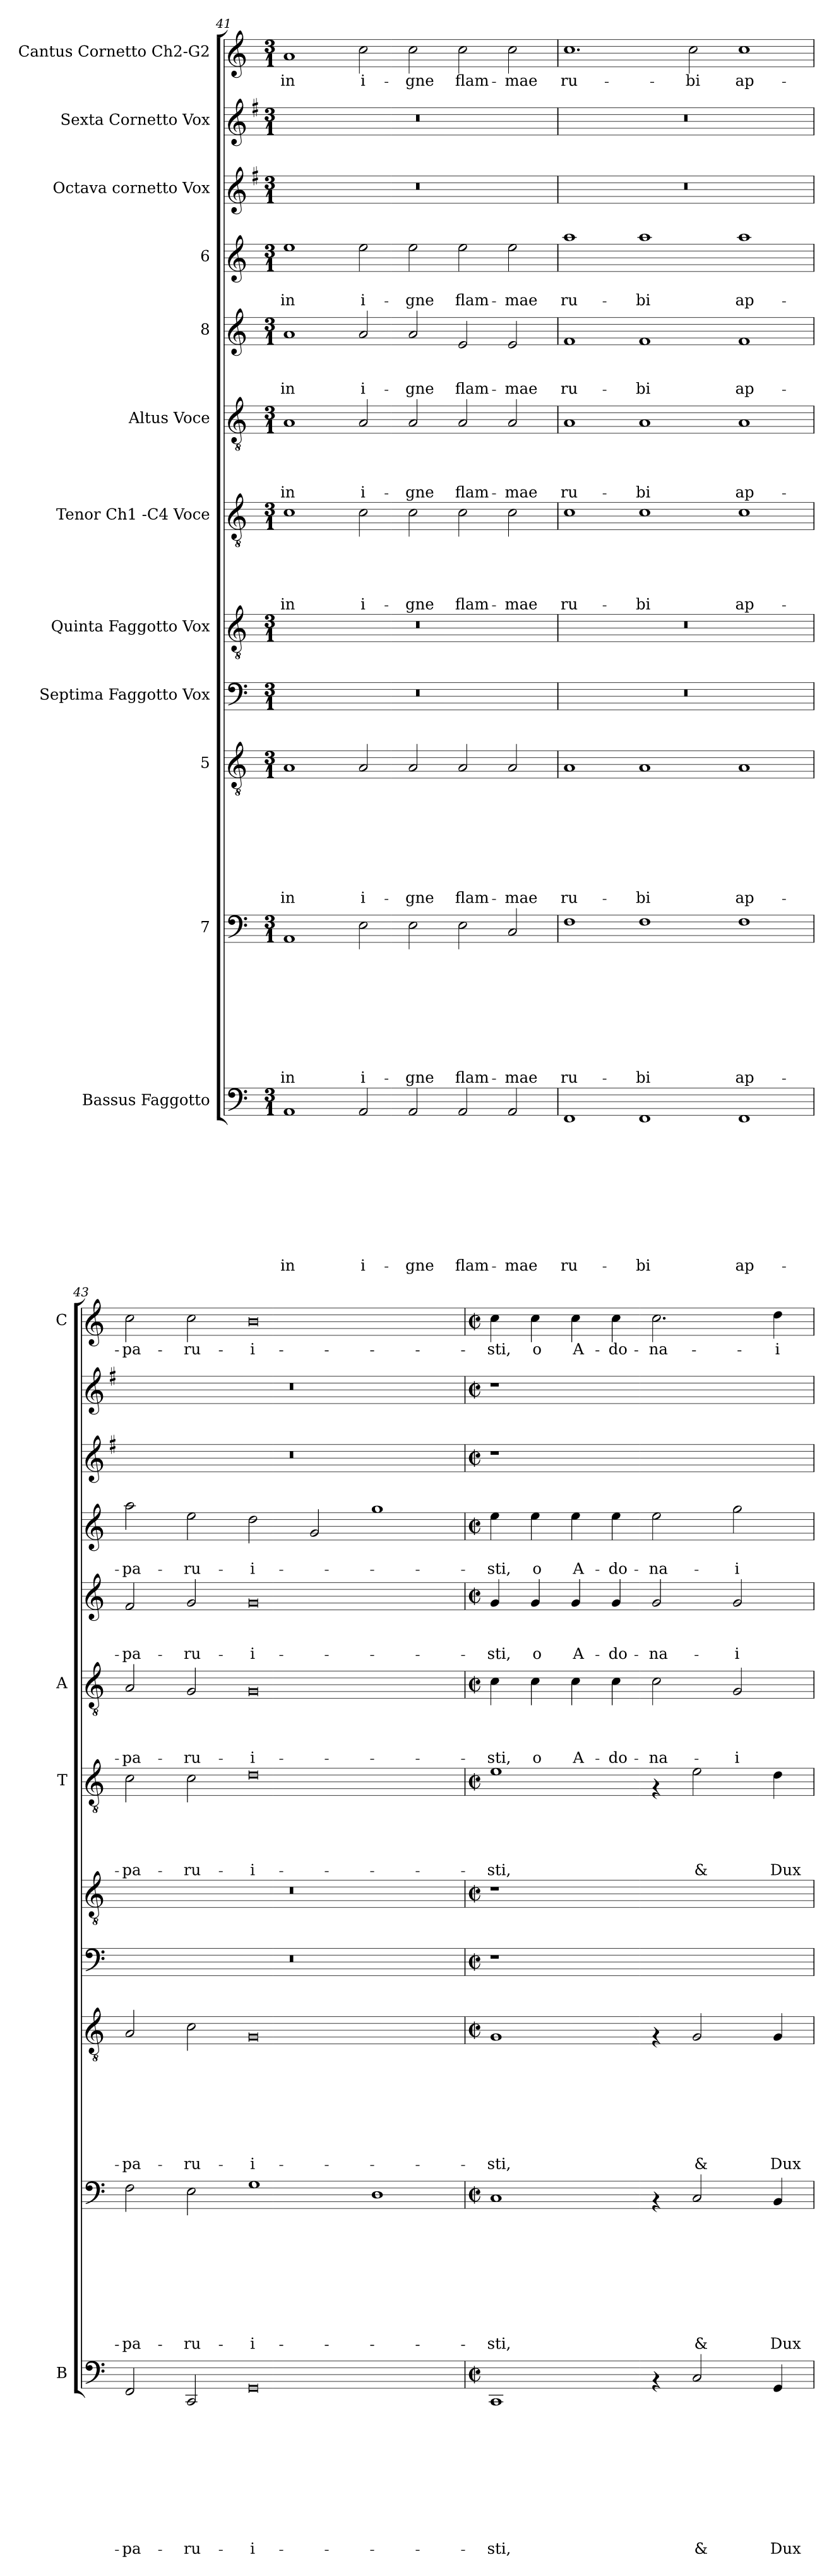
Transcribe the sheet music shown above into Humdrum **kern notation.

**kern	**text	**text	**text	**text	**text	**text	**text	**text	**text	**text	**kern	**text	**text	**text	**text	**text	**text	**text	**text	**text	**kern	**text	**text	**text	**text	**text	**text	**text	**text	**kern	**kern	**kern	**text	**text	**text	**text	**text	**kern	**text	**text	**text	**text	**kern	**text	**text	**text	**kern	**text	**text	**kern	**kern	**kern	**text
*part12	*part12	*part12	*part12	*part12	*part12	*part12	*part12	*part12	*part12	*part12	*part11	*part11	*part11	*part11	*part11	*part11	*part11	*part11	*part11	*part11	*part10	*part10	*part10	*part10	*part10	*part10	*part10	*part10	*part10	*part9	*part8	*part7	*part7	*part7	*part7	*part7	*part7	*part6	*part6	*part6	*part6	*part6	*part5	*part5	*part5	*part5	*part4	*part4	*part4	*part3	*part2	*part1	*part1
*staff12	*staff12	*staff12	*staff12	*staff12	*staff12	*staff12	*staff12	*staff12	*staff12	*staff12	*staff11	*staff11	*staff11	*staff11	*staff11	*staff11	*staff11	*staff11	*staff11	*staff11	*staff10	*staff10	*staff10	*staff10	*staff10	*staff10	*staff10	*staff10	*staff10	*staff9	*staff8	*staff7	*staff7	*staff7	*staff7	*staff7	*staff7	*staff6	*staff6	*staff6	*staff6	*staff6	*staff5	*staff5	*staff5	*staff5	*staff4	*staff4	*staff4	*staff3	*staff2	*staff1	*staff1
*I"Bassus Faggotto	*	*	*	*	*	*	*	*	*	*	*I"7	*	*	*	*	*	*	*	*	*	*I"5	*	*	*	*	*	*	*	*	*I"Septima Faggotto Vox	*I"Quinta Faggotto Vox	*I"Tenor Ch1 -C4 Voce	*	*	*	*	*	*I"Altus Voce	*	*	*	*	*I"8	*	*	*	*I"6	*	*	*I"Octava cornetto Vox	*I"Sexta Cornetto Vox	*I"Cantus Cornetto Ch2-G2	*
*I'B	*	*	*	*	*	*	*	*	*	*	*	*	*	*	*	*	*	*	*	*	*	*	*	*	*	*	*	*	*	*	*	*I'T	*	*	*	*	*	*I'A	*	*	*	*	*	*	*	*	*	*	*	*	*	*I'C	*
*clefF4	*	*	*	*	*	*	*	*	*	*	*clefF4	*	*	*	*	*	*	*	*	*	*clefGv2	*	*	*	*	*	*	*	*	*clefF4	*clefGv2	*clefGv2	*	*	*	*	*	*clefGv2	*	*	*	*	*clefG2	*	*	*	*clefG2	*	*	*clefG2	*clefG2	*clefG2	*
*	*	*	*	*	*	*	*	*	*	*	*	*	*	*	*	*	*	*	*	*	*	*	*	*	*	*	*	*	*	*	*	*	*	*	*	*	*	*	*	*	*	*	*	*	*	*	*	*	*	*ITrd4c7	*ITrd4c7	*	*
*k[]	*	*	*	*	*	*	*	*	*	*	*k[]	*	*	*	*	*	*	*	*	*	*k[]	*	*	*	*	*	*	*	*	*k[]	*k[]	*k[]	*	*	*	*	*	*k[]	*	*	*	*	*k[]	*	*	*	*k[]	*	*	*k[]	*k[]	*k[]	*
*C:	*	*	*	*	*	*	*	*	*	*	*C:	*	*	*	*	*	*	*	*	*	*C:	*	*	*	*	*	*	*	*	*C:	*C:	*C:	*	*	*	*	*	*C:	*	*	*	*	*C:	*	*	*	*C:	*	*	*C:	*C:	*C:	*
*M3/1	*	*	*	*	*	*	*	*	*	*	*M3/1	*	*	*	*	*	*	*	*	*	*M3/1	*	*	*	*	*	*	*	*	*M3/1	*M3/1	*M3/1	*	*	*	*	*	*M3/1	*	*	*	*	*M3/1	*	*	*	*M3/1	*	*	*M3/1	*M3/1	*M3/1	*
=41	=41	=41	=41	=41	=41	=41	=41	=41	=41	=41	=41	=41	=41	=41	=41	=41	=41	=41	=41	=41	=41	=41	=41	=41	=41	=41	=41	=41	=41	=41	=41	=41	=41	=41	=41	=41	=41	=41	=41	=41	=41	=41	=41	=41	=41	=41	=41	=41	=41	=41	=41	=41	=41
!	!	!	!	!	!	!	!	!	!	!LO:LY:b:rj	!	!	!	!	!	!	!	!	!	!LO:LY:b:rj	!	!	!	!	!	!	!	!	!LO:LY:b	!	!	!	!	!	!	!	!LO:LY:b	!	!	!	!	!LO:LY:b	!	!	!	!LO:LY:b	!	!	!LO:LY:b	!	!	!	!LO:LY:b
1AA	.	.	.	.	.	.	.	.	.	in	1AA	.	.	.	.	.	.	.	.	in	1A	.	.	.	.	.	.	.	in	0.r	0.r	1c	.	.	.	.	in	1A	.	.	.	in	1a	.	.	in	1ee	.	in	0.r	0.r	1a	in
!	!	!	!	!	!	!	!	!	!	!LO:LY:b:rj	!	!	!	!	!	!	!	!	!	!LO:LY:b:rj	!	!	!	!	!	!	!	!	!LO:LY:b	!	!	!	!	!	!	!	!LO:LY:b	!	!	!	!	!LO:LY:b	!	!	!	!LO:LY:b	!	!	!LO:LY:b	!	!	!	!LO:LY:b
2AA/	.	.	.	.	.	.	.	.	.	i-	2E\	.	.	.	.	.	.	.	.	i-	2A/	.	.	.	.	.	.	.	i-	.	.	2c\	.	.	.	.	i-	2A/	.	.	.	i-	2a/	.	.	i-	2ee\	.	i-	.	.	2cc\	i-
!	!	!	!	!	!	!	!	!	!	!LO:LY:b:rj	!	!	!	!	!	!	!	!	!	!LO:LY:b:rj	!	!	!	!	!	!	!	!	!LO:LY:b	!	!	!	!	!	!	!	!LO:LY:b	!	!	!	!	!LO:LY:b	!	!	!	!LO:LY:b	!	!	!LO:LY:b	!	!	!	!LO:LY:b
2AA/	.	.	.	.	.	.	.	.	.	-gne	2E\	.	.	.	.	.	.	.	.	-gne	2A/	.	.	.	.	.	.	.	-gne	.	.	2c\	.	.	.	.	-gne	2A/	.	.	.	-gne	2a/	.	.	-gne	2ee\	.	-gne	.	.	2cc\	-gne
!	!	!	!	!	!	!	!	!	!	!LO:LY:b:rj	!	!	!	!	!	!	!	!	!	!LO:LY:b:rj	!	!	!	!	!	!	!	!	!LO:LY:b	!	!	!	!	!	!	!	!LO:LY:b	!	!	!	!	!LO:LY:b	!	!	!	!LO:LY:b	!	!	!LO:LY:b	!	!	!	!LO:LY:b
2AA/	.	.	.	.	.	.	.	.	.	flam-	2E\	.	.	.	.	.	.	.	.	flam-	2A/	.	.	.	.	.	.	.	flam-	.	.	2c\	.	.	.	.	flam-	2A/	.	.	.	flam-	2e/	.	.	flam-	2ee\	.	flam-	.	.	2cc\	flam-
!	!	!	!	!	!	!	!	!	!	!LO:LY:b:rj	!	!	!	!	!	!	!	!	!	!LO:LY:b:rj	!	!	!	!	!	!	!	!	!LO:LY:b	!	!	!	!	!	!	!	!LO:LY:b	!	!	!	!	!LO:LY:b	!	!	!	!LO:LY:b	!	!	!LO:LY:b	!	!	!	!LO:LY:b
2AA/	.	.	.	.	.	.	.	.	.	-mae	2C/	.	.	.	.	.	.	.	.	-mae	2A/	.	.	.	.	.	.	.	-mae	.	.	2c\	.	.	.	.	-mae	2A/	.	.	.	-mae	2e/	.	.	-mae	2ee\	.	-mae	.	.	2cc\	-mae
=42	=42	=42	=42	=42	=42	=42	=42	=42	=42	=42	=42	=42	=42	=42	=42	=42	=42	=42	=42	=42	=42	=42	=42	=42	=42	=42	=42	=42	=42	=42	=42	=42	=42	=42	=42	=42	=42	=42	=42	=42	=42	=42	=42	=42	=42	=42	=42	=42	=42	=42	=42	=42	=42
!	!	!	!	!	!	!	!	!	!	!LO:LY:b:rj	!	!	!	!	!	!	!	!	!	!LO:LY:b:rj	!	!	!	!	!	!	!	!	!LO:LY:b	!	!	!	!	!	!	!	!LO:LY:b	!	!	!	!	!LO:LY:b	!	!	!	!LO:LY:b	!	!	!LO:LY:b	!	!	!	!LO:LY:b
1FF	.	.	.	.	.	.	.	.	.	ru-	1F	.	.	.	.	.	.	.	.	ru-	1A	.	.	.	.	.	.	.	ru-	0.r	0.r	1c	.	.	.	.	ru-	1A	.	.	.	ru-	1f	.	.	ru-	1aa	.	ru-	0.r	0.r	1.cc	ru-
!	!	!	!	!	!	!	!	!	!	!LO:LY:b:rj	!	!	!	!	!	!	!	!	!	!LO:LY:b:rj	!	!	!	!	!	!	!	!	!LO:LY:b	!	!	!	!	!	!	!	!LO:LY:b	!	!	!	!	!LO:LY:b	!	!	!	!LO:LY:b	!	!	!LO:LY:b	!	!	!	!
1FF	.	.	.	.	.	.	.	.	.	-bi	1F	.	.	.	.	.	.	.	.	-bi	1A	.	.	.	.	.	.	.	-bi	.	.	1c	.	.	.	.	-bi	1A	.	.	.	-bi	1f	.	.	-bi	1aa	.	-bi	.	.	.	.
!	!	!	!	!	!	!	!	!	!	!	!	!	!	!	!	!	!	!	!	!	!	!	!	!	!	!	!	!	!	!	!	!	!	!	!	!	!	!	!	!	!	!	!	!	!	!	!	!	!	!	!	!	!LO:LY:b
.	.	.	.	.	.	.	.	.	.	.	.	.	.	.	.	.	.	.	.	.	.	.	.	.	.	.	.	.	.	.	.	.	.	.	.	.	.	.	.	.	.	.	.	.	.	.	.	.	.	.	.	2cc\	-bi
!	!	!	!	!	!	!	!	!	!	!LO:LY:b:rj	!	!	!	!	!	!	!	!	!	!LO:LY:b:rj	!	!	!	!	!	!	!	!	!LO:LY:b	!	!	!	!	!	!	!	!LO:LY:b	!	!	!	!	!LO:LY:b	!	!	!	!LO:LY:b	!	!	!LO:LY:b	!	!	!	!LO:LY:b
1FF	.	.	.	.	.	.	.	.	.	ap-	1F	.	.	.	.	.	.	.	.	ap-	1A	.	.	.	.	.	.	.	ap-	.	.	1c	.	.	.	.	ap-	1A	.	.	.	ap-	1f	.	.	ap-	1aa	.	ap-	.	.	1cc	ap-
=43	=43	=43	=43	=43	=43	=43	=43	=43	=43	=43	=43	=43	=43	=43	=43	=43	=43	=43	=43	=43	=43	=43	=43	=43	=43	=43	=43	=43	=43	=43	=43	=43	=43	=43	=43	=43	=43	=43	=43	=43	=43	=43	=43	=43	=43	=43	=43	=43	=43	=43	=43	=43	=43
!	!	!	!	!	!	!	!	!	!	!LO:LY:b:rj	!	!	!	!	!	!	!	!	!	!LO:LY:b:rj	!	!	!	!	!	!	!	!	!LO:LY:b	!	!	!	!	!	!	!	!LO:LY:b	!	!	!	!	!LO:LY:b	!	!	!	!LO:LY:b	!	!	!LO:LY:b	!	!	!	!LO:LY:b
2FF/	.	.	.	.	.	.	.	.	.	-pa-	2F\	.	.	.	.	.	.	.	.	-pa-	2A/	.	.	.	.	.	.	.	-pa-	0.r	0.r	2c\	.	.	.	.	-pa-	2A/	.	.	.	-pa-	2f/	.	.	-pa-	2aa\	.	-pa-	0.r	0.r	2cc\	-pa-
!	!	!	!	!	!	!	!	!	!	!LO:LY:b:rj	!	!	!	!	!	!	!	!	!	!LO:LY:b:rj	!	!	!	!	!	!	!	!	!LO:LY:b	!	!	!	!	!	!	!	!LO:LY:b	!	!	!	!	!LO:LY:b	!	!	!	!LO:LY:b	!	!	!LO:LY:b	!	!	!	!LO:LY:b
2CC/	.	.	.	.	.	.	.	.	.	-ru-	2E\	.	.	.	.	.	.	.	.	-ru-	2c\	.	.	.	.	.	.	.	-ru-	.	.	2c\	.	.	.	.	-ru-	2G/	.	.	.	-ru-	2g/	.	.	-ru-	2ee\	.	-ru-	.	.	2cc\	-ru-
!	!	!	!	!	!	!	!	!	!	!LO:LY:b:rj	!	!	!	!	!	!	!	!	!	!LO:LY:b:rj	!	!	!	!	!	!	!	!	!LO:LY:b	!	!	!	!	!	!	!	!LO:LY:b	!	!	!	!	!LO:LY:b	!	!	!	!LO:LY:b	!	!	!LO:LY:b	!	!	!	!LO:LY:b
0GG	.	.	.	.	.	.	.	.	.	-i-	1G	.	.	.	.	.	.	.	.	-i-	0G	.	.	.	.	.	.	.	-i-	.	.	0d	.	.	.	.	-i-	0G	.	.	.	-i-	0g	.	.	-i-	2dd\	.	-i-	.	.	0b	-i-
.	.	.	.	.	.	.	.	.	.	.	.	.	.	.	.	.	.	.	.	.	.	.	.	.	.	.	.	.	.	.	.	.	.	.	.	.	.	.	.	.	.	.	.	.	.	.	2g/	.	.	.	.	.	.
.	.	.	.	.	.	.	.	.	.	.	1D	.	.	.	.	.	.	.	.	.	.	.	.	.	.	.	.	.	.	.	.	.	.	.	.	.	.	.	.	.	.	.	.	.	.	.	1gg	.	.	.	.	.	.
=44	=44	=44	=44	=44	=44	=44	=44	=44	=44	=44	=44	=44	=44	=44	=44	=44	=44	=44	=44	=44	=44	=44	=44	=44	=44	=44	=44	=44	=44	=44	=44	=44	=44	=44	=44	=44	=44	=44	=44	=44	=44	=44	=44	=44	=44	=44	=44	=44	=44	=44	=44	=44	=44
*M2/2	*	*	*	*	*	*	*	*	*	*	*M2/2	*	*	*	*	*	*	*	*	*	*M2/2	*	*	*	*	*	*	*	*	*M2/2	*M2/2	*M2/2	*	*	*	*	*	*M2/2	*	*	*	*	*M2/2	*	*	*	*M2/2	*	*	*M2/2	*M2/2	*M2/2	*
*met(c|)	*	*	*	*	*	*	*	*	*	*	*met(c|)	*	*	*	*	*	*	*	*	*	*met(c|)	*	*	*	*	*	*	*	*	*met(c|)	*met(c|)	*met(c|)	*	*	*	*	*	*met(c|)	*	*	*	*	*met(c|)	*	*	*	*met(c|)	*	*	*met(c|)	*met(c|)	*met(c|)	*
!	!	!	!	!	!	!	!	!	!	!LO:LY:b:rj	!	!	!	!	!	!	!	!	!	!LO:LY:b:rj	!	!	!	!	!	!	!	!	!LO:LY:b	!	!	!	!	!	!	!	!LO:LY:b	!	!	!	!	!LO:LY:b	!	!	!	!LO:LY:b	!	!	!LO:LY:b	!	!	!	!LO:LY:b
1CC	.	.	.	.	.	.	.	.	.	-sti,	1C	.	.	.	.	.	.	.	.	-sti,	1G	.	.	.	.	.	.	.	-sti,	1r	1r	1e	.	.	.	.	-sti,	4c\	.	.	.	-sti,	4g/	.	.	-sti,	4ee\	.	-sti,	1r	1r	4cc\	-sti,
!	!	!	!	!	!	!	!	!	!	!	!	!	!	!	!	!	!	!	!	!	!	!	!	!	!	!	!	!	!	!	!	!	!	!	!	!	!	!	!	!	!	!LO:LY:b	!	!	!	!LO:LY:b	!	!	!LO:LY:b	!	!	!	!LO:LY:b
.	.	.	.	.	.	.	.	.	.	.	.	.	.	.	.	.	.	.	.	.	.	.	.	.	.	.	.	.	.	.	.	.	.	.	.	.	.	4c\	.	.	.	o	4g/	.	.	o	4ee\	.	o	.	.	4cc\	o
!	!	!	!	!	!	!	!	!	!	!	!	!	!	!	!	!	!	!	!	!	!	!	!	!	!	!	!	!	!	!	!	!	!	!	!	!	!	!	!	!	!	!LO:LY:b	!	!	!	!LO:LY:b	!	!	!LO:LY:b	!	!	!	!LO:LY:b
.	.	.	.	.	.	.	.	.	.	.	.	.	.	.	.	.	.	.	.	.	.	.	.	.	.	.	.	.	.	.	.	.	.	.	.	.	.	4c\	.	.	.	A-	4g/	.	.	A-	4ee\	.	A-	.	.	4cc\	A-
!	!	!	!	!	!	!	!	!	!	!	!	!	!	!	!	!	!	!	!	!	!	!	!	!	!	!	!	!	!	!	!	!	!	!	!	!	!	!	!	!	!	!LO:LY:b	!	!	!	!LO:LY:b	!	!	!LO:LY:b	!	!	!	!LO:LY:b
.	.	.	.	.	.	.	.	.	.	.	.	.	.	.	.	.	.	.	.	.	.	.	.	.	.	.	.	.	.	.	.	.	.	.	.	.	.	4c\	.	.	.	-do-	4g/	.	.	-do-	4ee\	.	-do-	.	.	4cc\	-do-
!	!	!	!	!	!	!	!	!	!	!	!	!	!	!	!	!	!	!	!	!	!	!	!	!	!	!	!	!	!	!	!	!	!	!	!	!	!	!	!	!	!	!LO:LY:b	!	!	!	!LO:LY:b	!	!	!LO:LY:b	!	!	!	!LO:LY:b
4rAA	.	.	.	.	.	.	.	.	.	.	4rAA	.	.	.	.	.	.	.	.	.	4rF	.	.	.	.	.	.	.	.	1ryy	1ryy	4rF	.	.	.	.	.	2c\	.	.	.	-na-	2g/	.	.	-na-	2ee\	.	-na-	1ryy	1ryy	2.cc\	-na-
!	!	!	!	!	!	!	!	!	!	!LO:LY:b:rj	!	!	!	!	!	!	!	!	!	!LO:LY:b:rj	!	!	!	!	!	!	!	!	!LO:LY:b	!	!	!	!	!	!	!	!LO:LY:b	!	!	!	!	!	!	!	!	!	!	!	!	!	!	!	!
2C/	.	.	.	.	.	.	.	.	.	&	2C/	.	.	.	.	.	.	.	.	&	2G/	.	.	.	.	.	.	.	&	.	.	2e\	.	.	.	.	&	.	.	.	.	.	.	.	.	.	.	.	.	.	.	.	.
!	!	!	!	!	!	!	!	!	!	!	!	!	!	!	!	!	!	!	!	!	!	!	!	!	!	!	!	!	!	!	!	!	!	!	!	!	!	!	!	!	!	!LO:LY:b	!	!	!	!LO:LY:b	!	!	!LO:LY:b	!	!	!	!
.	.	.	.	.	.	.	.	.	.	.	.	.	.	.	.	.	.	.	.	.	.	.	.	.	.	.	.	.	.	.	.	.	.	.	.	.	.	2G/	.	.	.	-i	2g/	.	.	-i	2gg\	.	-i	.	.	.	.
!	!	!	!	!	!	!	!	!	!	!LO:LY:b:rj	!	!	!	!	!	!	!	!	!	!LO:LY:b:rj	!	!	!	!	!	!	!	!	!LO:LY:b	!	!	!	!	!	!	!	!LO:LY:b	!	!	!	!	!	!	!	!	!	!	!	!	!	!	!	!LO:LY:b
4GG/	.	.	.	.	.	.	.	.	.	Dux	4BB/	.	.	.	.	.	.	.	.	Dux	4G/	.	.	.	.	.	.	.	Dux	.	.	4d\	.	.	.	.	Dux	.	.	.	.	.	.	.	.	.	.	.	.	.	.	4dd\	-i
=	=	=	=	=	=	=	=	=	=	=	=	=	=	=	=	=	=	=	=	=	=	=	=	=	=	=	=	=	=	=	=	=	=	=	=	=	=	=	=	=	=	=	=	=	=	=	=	=	=	=	=	=	=
*-	*-	*-	*-	*-	*-	*-	*-	*-	*-	*-	*-	*-	*-	*-	*-	*-	*-	*-	*-	*-	*-	*-	*-	*-	*-	*-	*-	*-	*-	*-	*-	*-	*-	*-	*-	*-	*-	*-	*-	*-	*-	*-	*-	*-	*-	*-	*-	*-	*-	*-	*-	*-	*-
